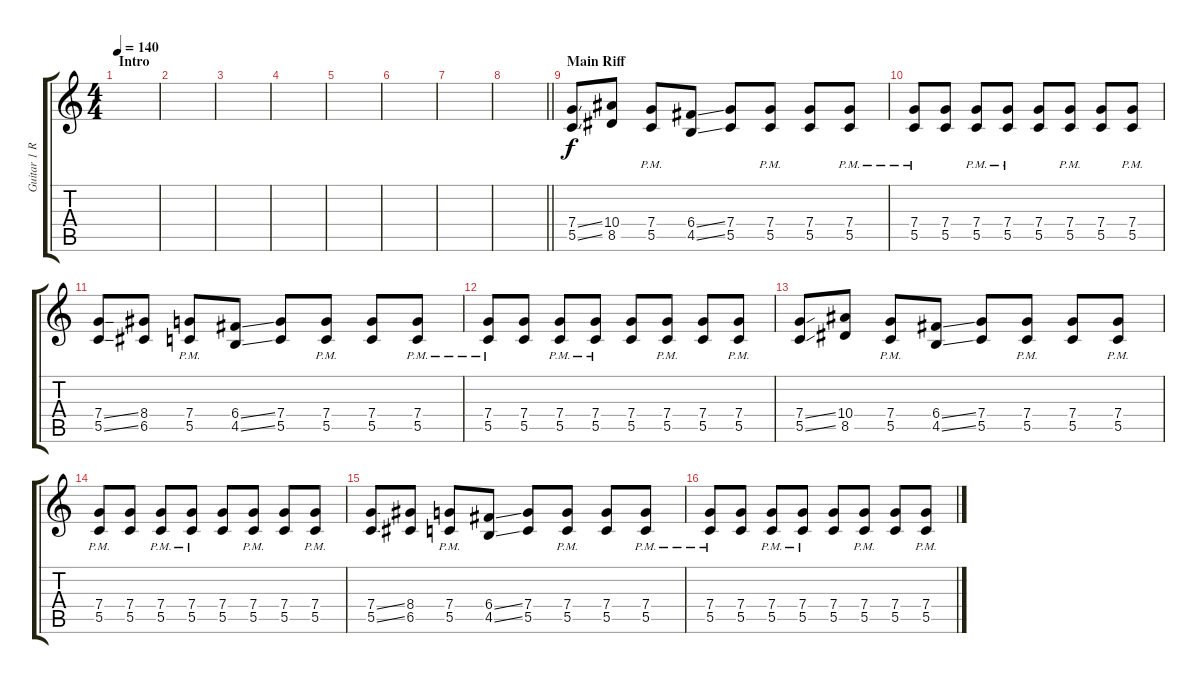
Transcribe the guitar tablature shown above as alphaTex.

\track ("Guitar 1 Rhythm Right" "Guitar 1 R") {instrument distortionguitar}
\staff {score tabs}
\tuning (D4 A3 F3 C3 G2 C2) {hide}
\ts (4 4)
\section ("" "Intro")
\tempo 140
\clef g2
\ks c
|
|
|
|
|
|
|
\barLineRight lightlight
|
\section ("" "Main Riff")
(7.4{ss} 5.5{ss}).8{volume 16 balance 16} (10.4 8.5).8 (7.4{pm} 5.5{pm}).8 (6.4{ss} 4.5{ss}).8 (7.4 5.5).8 (7.4{pm} 5.5{pm}).8 (7.4 5.5).8 (7.4{pm} 5.5{pm}).8 |
(7.4{pm} 5.5{pm}).8 (7.4 5.5).8 (7.4{pm} 5.5{pm}).8 (7.4{pm} 5.5{pm}).8 (7.4 5.5).8 (7.4{pm} 5.5{pm}).8 (7.4 5.5).8 (7.4{pm} 5.5{pm}).8 |
(7.4{ss} 5.5{ss}).8 (8.4 6.5).8 (7.4{pm} 5.5{pm}).8 (6.4{ss} 4.5{ss}).8 (7.4 5.5).8 (7.4{pm} 5.5{pm}).8 (7.4 5.5).8 (7.4{pm} 5.5{pm}).8 |
(7.4{pm} 5.5{pm}).8 (7.4 5.5).8 (7.4{pm} 5.5{pm}).8 (7.4{pm} 5.5{pm}).8 (7.4 5.5).8 (7.4{pm} 5.5{pm}).8 (7.4 5.5).8 (7.4{pm} 5.5{pm}).8 |
(7.4{ss} 5.5{ss}).8 (10.4 8.5).8 (7.4{pm} 5.5{pm}).8 (6.4{ss} 4.5{ss}).8 (7.4 5.5).8 (7.4{pm} 5.5{pm}).8 (7.4 5.5).8 (7.4{pm} 5.5{pm}).8 |
(7.4{pm} 5.5{pm}).8 (7.4 5.5).8 (7.4{pm} 5.5{pm}).8 (7.4{pm} 5.5{pm}).8 (7.4 5.5).8 (7.4{pm} 5.5{pm}).8 (7.4 5.5).8 (7.4{pm} 5.5{pm}).8 |
(7.4{ss} 5.5{ss}).8 (8.4 6.5).8 (7.4{pm} 5.5{pm}).8 (6.4{ss} 4.5{ss}).8 (7.4 5.5).8 (7.4{pm} 5.5{pm}).8 (7.4 5.5).8 (7.4{pm} 5.5{pm}).8 |
(7.4{pm} 5.5{pm}).8 (7.4 5.5).8 (7.4{pm} 5.5{pm}).8 (7.4{pm} 5.5{pm}).8 (7.4 5.5).8 (7.4{pm} 5.5{pm}).8 (7.4 5.5).8 (7.4{pm} 5.5{pm}).8
